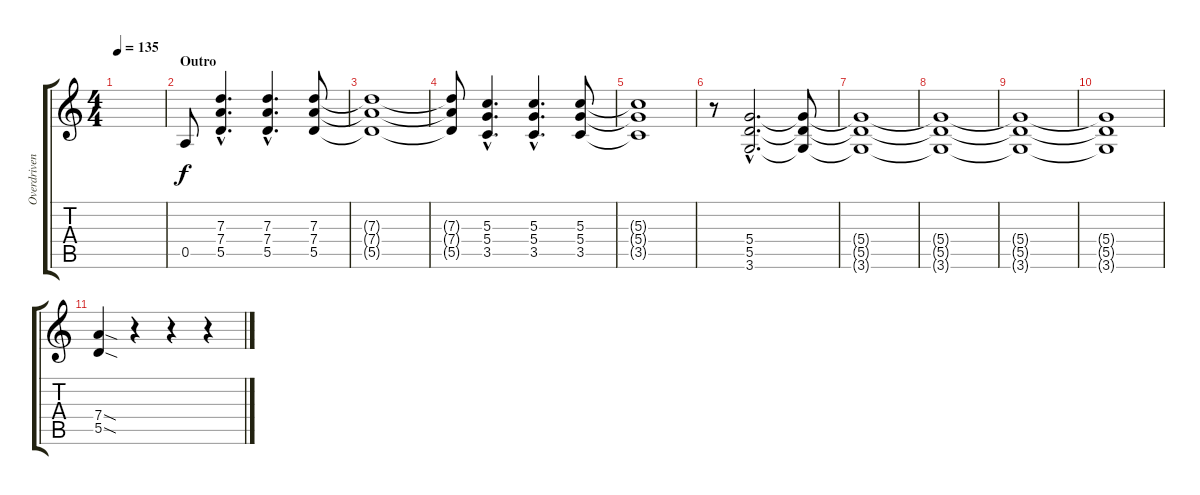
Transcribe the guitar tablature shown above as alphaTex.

\track ("Overdriven Guitar" "Overdriven") {instrument overdrivenguitar}
\staff {score tabs}
\tuning (E4 B3 G3 D3 A2 E2) {hide}
\ts (4 4)
\tempo 135
\clef g2
\ks c
|
\section ("" "Outro")
0.5.8 (7.3{hac} 7.4{hac} 5.5{hac}).4{d} (7.3{hac} 7.4{hac} 5.5{hac}).4{d} (7.3 7.4 5.5).8 |
(7.3{t} 7.4{t} 5.5{t}).1 |
(7.3{t} 7.4{t} 5.5{t}).8 (5.3{hac} 5.4{hac} 3.5{hac}).4{d} (5.3{hac} 5.4{hac} 3.5{hac}).4{d} (5.3 5.4 3.5).8 |
(5.3{t} 5.4{t} 3.5{t}).1 |
r.8 (5.4{hac} 5.5{hac} 3.6{hac}).2{d} (5.4{t} 5.5{t} 3.6{t}).8 |
(5.4{t} 5.5{t} 3.6{t}).1 |
(5.4{t} 5.5{t} 3.6{t}).1 |
(5.4{t} 5.5{t} 3.6{t}).1 |
(5.4{t} 5.5{t} 3.6{t}).1 |
(7.4{sod} 5.5{sod}).4 r.4 r.4 r.4
